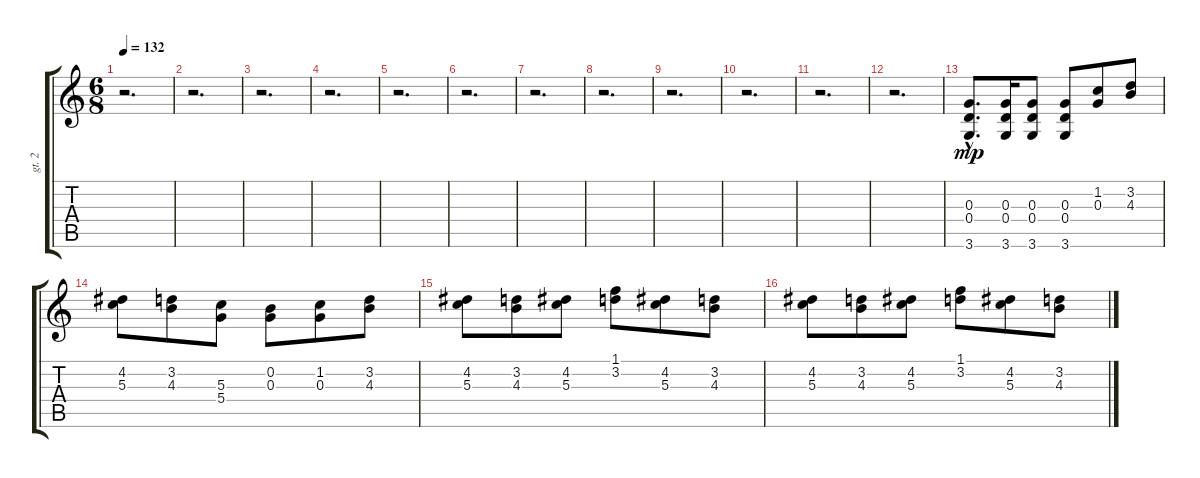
\track ("gt. 2" "gt. 2") {instrument acousticguitarsteel}
\staff {score tabs}
\tuning (E4 B3 G3 D3 A2 E2) {hide}
\ts (6 8)
\tempo 132
\clef g2
\ks c
r.2{d dy mp} |
r.2{d} |
r.2{d} |
r.2{d} |
r.2{d} |
r.2{d} |
r.2{d} |
r.2{d} |
r.2{d} |
r.2{d} |
r.2{d} |
r.2{d} |
(0.3{hac} 0.4{hac} 3.6{hac}).8{d} (0.3 0.4 3.6).16 (0.3 0.4 3.6).8 (0.3 0.4 3.6).8 (1.2 0.3).8 (3.2 4.3).8 |
(4.2 5.3).8 (3.2 4.3).8 (5.3 5.4).8 (0.2 0.3).8 (1.2 0.3).8 (3.2 4.3).8 |
(4.2 5.3).8 (3.2 4.3).8 (4.2 5.3).8 (1.1 3.2).8 (4.2 5.3).8 (3.2 4.3).8 |
(4.2 5.3).8 (3.2 4.3).8 (4.2 5.3).8 (1.1 3.2).8 (4.2 5.3).8 (3.2 4.3).8
